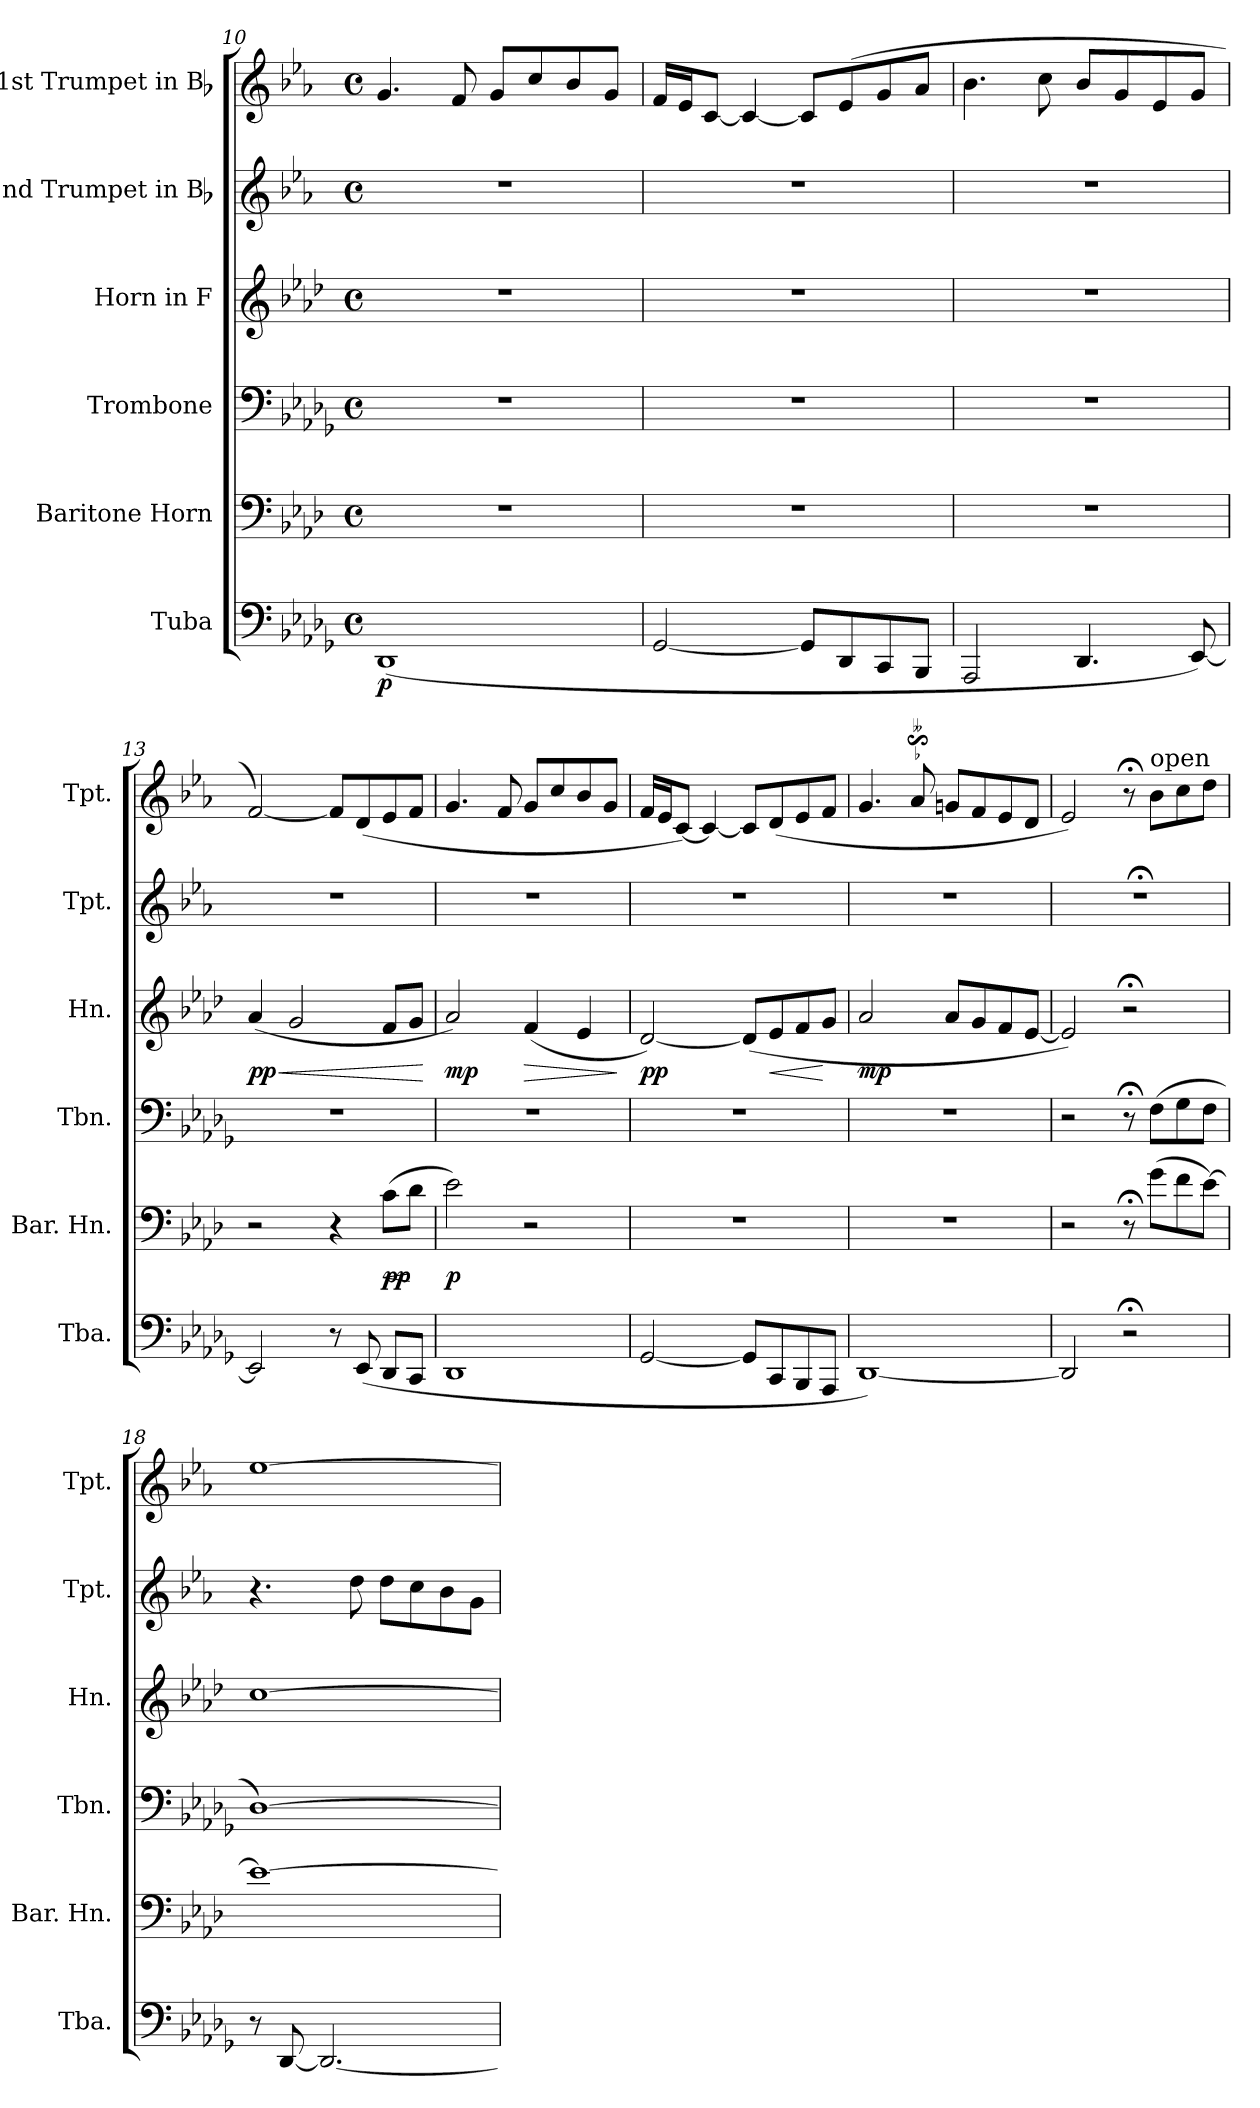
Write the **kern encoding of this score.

**kern	**dynam	**kern	**dynam	**kern	**kern	**dynam	**kern	**kern
*part6	*part6	*part5	*part5	*part4	*part3	*part3	*part2	*part1
*staff6	*staff6	*staff5	*staff5	*staff4	*staff3	*staff3	*staff2	*staff1
*I"Tuba	*	*I"Baritone Horn	*	*I"Trombone	*I"Horn in F	*	*I"2nd Trumpet in Bb	*I"1st Trumpet in Bb
*I'Tba.	*	*I'Bar. Hn.	*	*I'Tbn.	*I'Hn.	*	*I'Tpt.	*I'Tpt.
*clefF4	*	*clefF4	*	*clefF4	*clefG2	*	*clefG2	*clefG2
*	*	*ITrd4c7	*	*	*ITrd4c7	*	*ITrd1c2	*ITrd1c2
*k[b-e-a-d-g-]	*	*k[b-e-a-d-g-]	*	*k[b-e-a-d-g-]	*k[b-e-a-d-g-]	*	*k[b-e-a-d-g-]	*k[b-e-a-d-g-]
*D-:	*	*D-:	*	*D-:	*D-:	*	*D-:	*D-:
*M4/4	*	*M4/4	*	*M4/4	*M4/4	*	*M4/4	*M4/4
*met(c)	*	*met(c)	*	*met(c)	*met(c)	*	*met(c)	*met(c)
=10	=10	=10	=10	=10	=10	=10	=10	=10
!	!LO:DY:b	!	!	!	!	!	!	!
(>1DD-	p	1r	.	1r	1r	.	1r	4.f/
.	.	.	.	.	.	.	.	8e-/
.	.	.	.	.	.	.	.	8f/L
.	.	.	.	.	.	.	.	8b-/
.	.	.	.	.	.	.	.	8a-/
.	.	.	.	.	.	.	.	8f/J
=11	=11	=11	=11	=11	=11	=11	=11	=11
[2GG-/	.	1r	.	1r	1r	.	1r	16e-/LL
.	.	.	.	.	.	.	.	16d-/J
.	.	.	.	.	.	.	.	[8B-/J
.	.	.	.	.	.	.	.	4B-/_
8GG-/L]	.	.	.	.	.	.	.	8B-/L]
8DD-/	.	.	.	.	.	.	.	(>8d-/
8CC/	.	.	.	.	.	.	.	8f/
8BBB-/J	.	.	.	.	.	.	.	8g-/J
=12	=12	=12	=12	=12	=12	=12	=12	=12
2AAA-/	.	1r	.	1r	1r	.	1r	4.a-\
.	.	.	.	.	.	.	.	8b-\
4.DD-/	.	.	.	.	.	.	.	8a-/L
.	.	.	.	.	.	.	.	8f/
.	.	.	.	.	.	.	.	8d-/
[8EE-/)	.	.	.	.	.	.	.	8f/J
!!LO:LB:g=z
=13	=13	=13	=13	=13	=13	=13	=13	=13
!	!	!	!	!	!	!LO:HP:b	!	!
!	!	!	!	!	!	!LO:DY:n=1:b	!	!
2EE-/]	.	2r	.	1r	(<4d-/	< pp	1r	[2e-/)
.	.	.	.	.	2c/	.	.	.
8r	.	4r	.	.	.	.	.	8e-/L]
(>8EE-/	.	.	.	.	.	.	.	(>8c/
!	!	!	!LO:HP:b	!	!	!	!	!
!	!	!	!LO:DY:n=1:b	!	!	!	!	!
8DD-/L	.	(>8F\L	< pp	.	8B-/L	.	.	8d-/
8CC/J	.	8G-\J	[	.	8c/J	.	.	8e-/J
.	.	.	.	.	.	[	.	.
=14	=14	=14	=14	=14	=14	=14	=14	=14
!	!	!	!LO:DY:b	!	!	!LO:DY:b	!	!
1DD-	.	2A-\)	p	1r	2d-/)	mp	1r	4.f/
.	.	.	.	.	.	.	.	8e-/
!	!	!	!	!	!	!LO:HP:b	!	!
.	.	2r	.	.	(<4B-/	>	.	8f/L
.	.	.	.	.	.	.	.	8b-/
.	.	.	.	.	4A-/	.	.	8a-/
.	.	.	.	.	.	.	.	8f/J
.	.	.	.	.	.	]	.	.
!!LO:PB:g=z
=15	=15	=15	=15	=15	=15	=15	=15	=15
!	!	!	!	!	!	!LO:DY:b	!	!
[2GG-/	.	1r	.	1r	[2G-/)	pp	1r	16e-/LL
.	.	.	.	.	.	.	.	16d-/J
.	.	.	.	.	.	.	.	[8B-/J)
.	.	.	.	.	.	.	.	4B-/_
8GG-/L]	.	.	.	.	(>8G-/L]	.	.	8B-/L]
!	!	!	!	!	!	!LO:HP:b	!	!
8CC/	.	.	.	.	8A-/	<	.	(>8c/
8BBB-/	.	.	.	.	8B-/	.	.	8d-/
8AAA-/J	.	.	.	.	8c/J	[	.	8e-/J
=16	=16	=16	=16	=16	=16	=16	=16	=16
!	!	!	!	!	!	!LO:DY:b	!	!
[1DD-)	.	1r	.	1r	2d-/	mp	1r	4.f/
.	.	.	.	.	.	.	.	8g-s$Ss/
.	.	.	.	.	8d-/L	.	.	8f/L
.	.	.	.	.	8c/	.	.	8e-/
.	.	.	.	.	8B-/	.	.	8d-/
.	.	.	.	.	[8A-/J	.	.	8c/J
=17	=17	=17	=17	=17	=17	=17	=17	=17
2DD-/]	.	2r	.	2r	2A-/])	.	1r;<	2d-/)
2r;<	.	8r;<	.	8r;<	2r;<	.	.	8r;<
!	!	!	!	!	!	!	!	!LO:TX:a:t=open
.	.	(>8c\L	.	(>8F\L	.	.	.	8a-\L
.	.	8B-\	.	8G-\	.	.	.	8b-\
.	.	[8A-\J)	.	8F\J	.	.	.	8cc\J
=18	=18	=18	=18	=18	=18	=18	=18	=18
8r	.	1A-_	.	[1D-)	[1f	.	4.r	[1dd-
[8DD-/	.	.	.	.	.	.	.	.
2.DD-/_	.	.	.	.	.	.	.	.
.	.	.	.	.	.	.	8cc\	.
.	.	.	.	.	.	.	8cc\L	.
.	.	.	.	.	.	.	8b-\	.
.	.	.	.	.	.	.	8a-\	.
.	.	.	.	.	.	.	8f\J	.
=	=	=	=	=	=	=	=	=
*-	*-	*-	*-	*-	*-	*-	*-	*-
